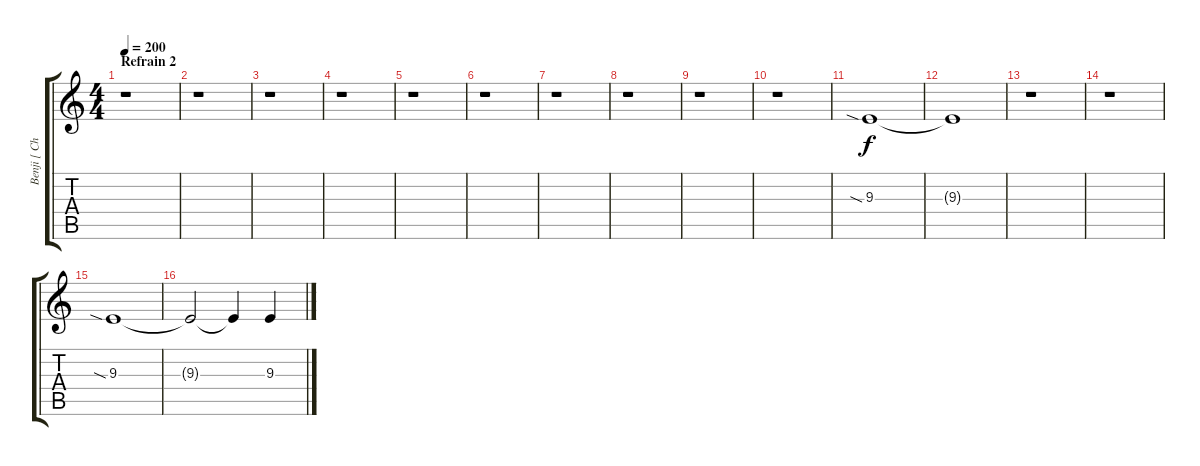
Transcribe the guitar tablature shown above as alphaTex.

\track ("Benji [ Chant ]" "Benji [ Ch") {instrument tenorsax}
\staff {score tabs}
\tuning (E4 B3 G3 D3 A2 E2) {hide}
\ts (4 4)
\section ("" "Refrain 2")
\tempo 200
\clef g2
\ks c
r.1{dy f} |
r.1 |
r.1 |
r.1 |
r.1 |
r.1 |
r.1 |
r.1 |
r.1 |
r.1 |
9.3{sia}.1 |
9.3{t}.1 |
r.1 |
r.1 |
9.3{sia}.1 |
9.3{t}.2 9.3{t}.4 9.3.4
